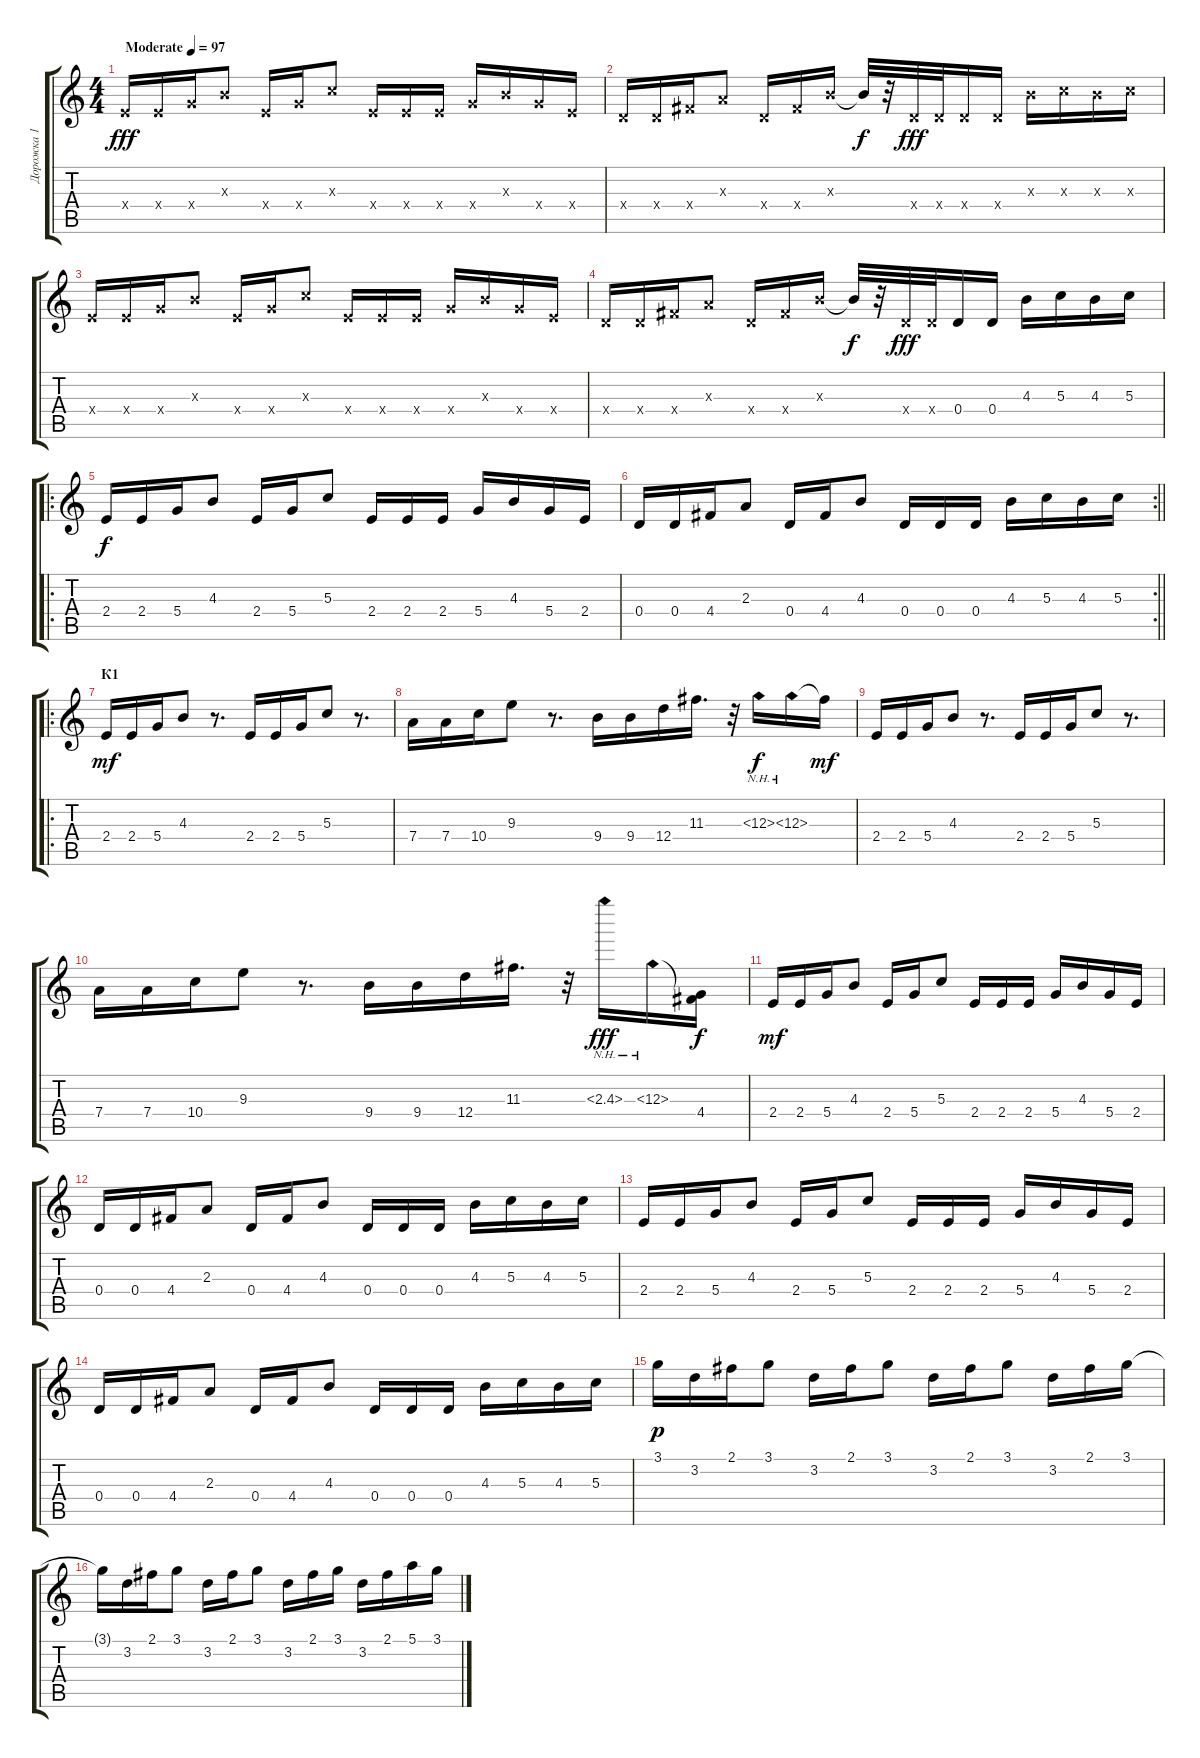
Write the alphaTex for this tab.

\track ("Дорожка 1" "Дорожка 1") {instrument distortionguitar}
\staff {score tabs}
\tuning (E4 B3 G3 D3 A2 E2) {hide}
\ts (4 4)
\tempo (97 "Moderate")
\clef g2
\ks c
2.4{x}.16{dy fff instrument distortionguitar} 2.4{x}.16 5.4{x}.16 4.3{x}.8 2.4{x}.16 5.4{x}.16 5.3{x}.8 2.4{x}.16 2.4{x}.16 2.4{x}.16 5.4{x}.16 4.3{x}.16 5.4{x}.16 2.4{x}.16 |
0.4{x}.16 0.4{x}.16 4.4{x}.16 2.3{x}.8 0.4{x}.16 4.4{x}.16 4.3{x}.16 4.3{t}.32{dy f} r.32 0.4{x}.32{dy fff} 0.4{x}.32 0.4{x}.16 0.4{x}.16 4.3{x}.16 5.3{x}.16 4.3{x}.16 5.3{x}.16 |
2.4{x}.16 2.4{x}.16 5.4{x}.16 4.3{x}.8 2.4{x}.16 5.4{x}.16 5.3{x}.8 2.4{x}.16 2.4{x}.16 2.4{x}.16 5.4{x}.16 4.3{x}.16 5.4{x}.16 2.4{x}.16 |
0.4{x}.16 0.4{x}.16 4.4{x}.16 2.3{x}.8 0.4{x}.16 4.4{x}.16 4.3{x}.16 4.3{t}.32{dy f} r.32 0.4{x}.32{dy fff} 0.4{x}.32 0.4.16 0.4.16 4.3.16 5.3.16 4.3.16 5.3.16 |
\ro
2.4.16{dy f} 2.4.16 5.4.16 4.3.8 2.4.16 5.4.16 5.3.8 2.4.16 2.4.16 2.4.16 5.4.16 4.3.16 5.4.16 2.4.16 |
\rc 2
\barLineRight lightlight
0.4.16 0.4.16 4.4.16 2.3.8 0.4.16 4.4.16 4.3.8 0.4.16 0.4.16 0.4.16 4.3.16 5.3.16 4.3.16 5.3.16 |
\ro
\section ("" "К1")
2.4.16{dy mf} 2.4.16 5.4.16 4.3.8 r.8{d} 2.4.16 2.4.16 5.4.16 5.3.8 r.8{d} |
7.4.16 7.4.16 10.4.16 9.3.8 r.8{d} 9.4.16 9.4.16 12.4.16 11.3.16{d} r.32 12.3{nh}.16{dy f} 11.3{nh}.16 11.3{t}.16{dy mf} |
2.4.16 2.4.16 5.4.16 4.3.8 r.8{d} 2.4.16 2.4.16 5.4.16 5.3.8 r.8{d} |
7.4.16 7.4.16 10.4.16 9.3.8 r.8{d} 9.4.16 9.4.16 12.4.16 11.3.16{d} r.32 2.3{nh}.16{dy fff} 0.3{nh}.16 (0.3{t} 4.4).16{dy f} |
2.4.16{dy mf} 2.4.16 5.4.16 4.3.8 2.4.16 5.4.16 5.3.8 2.4.16 2.4.16 2.4.16 5.4.16 4.3.16 5.4.16 2.4.16 |
0.4.16 0.4.16 4.4.16 2.3.8 0.4.16 4.4.16 4.3.8 0.4.16 0.4.16 0.4.16 4.3.16 5.3.16 4.3.16 5.3.16 |
2.4.16 2.4.16 5.4.16 4.3.8 2.4.16 5.4.16 5.3.8 2.4.16 2.4.16 2.4.16 5.4.16 4.3.16 5.4.16 2.4.16 |
0.4.16 0.4.16 4.4.16 2.3.8 0.4.16 4.4.16 4.3.8 0.4.16 0.4.16 0.4.16 4.3.16 5.3.16 4.3.16 5.3.16 |
3.1.16{dy p} 3.2.16 2.1.16 3.1.8 3.2.16 2.1.16 3.1.8 3.2.16 2.1.16 3.1.8 3.2.16 2.1.16 3.1.16 |
3.1{t}.16 3.2.16 2.1.16 3.1.8 3.2.16 2.1.16 3.1.8 3.2.16 2.1.16 3.1.16 3.2.16 2.1.16 5.1.16 3.1.16
